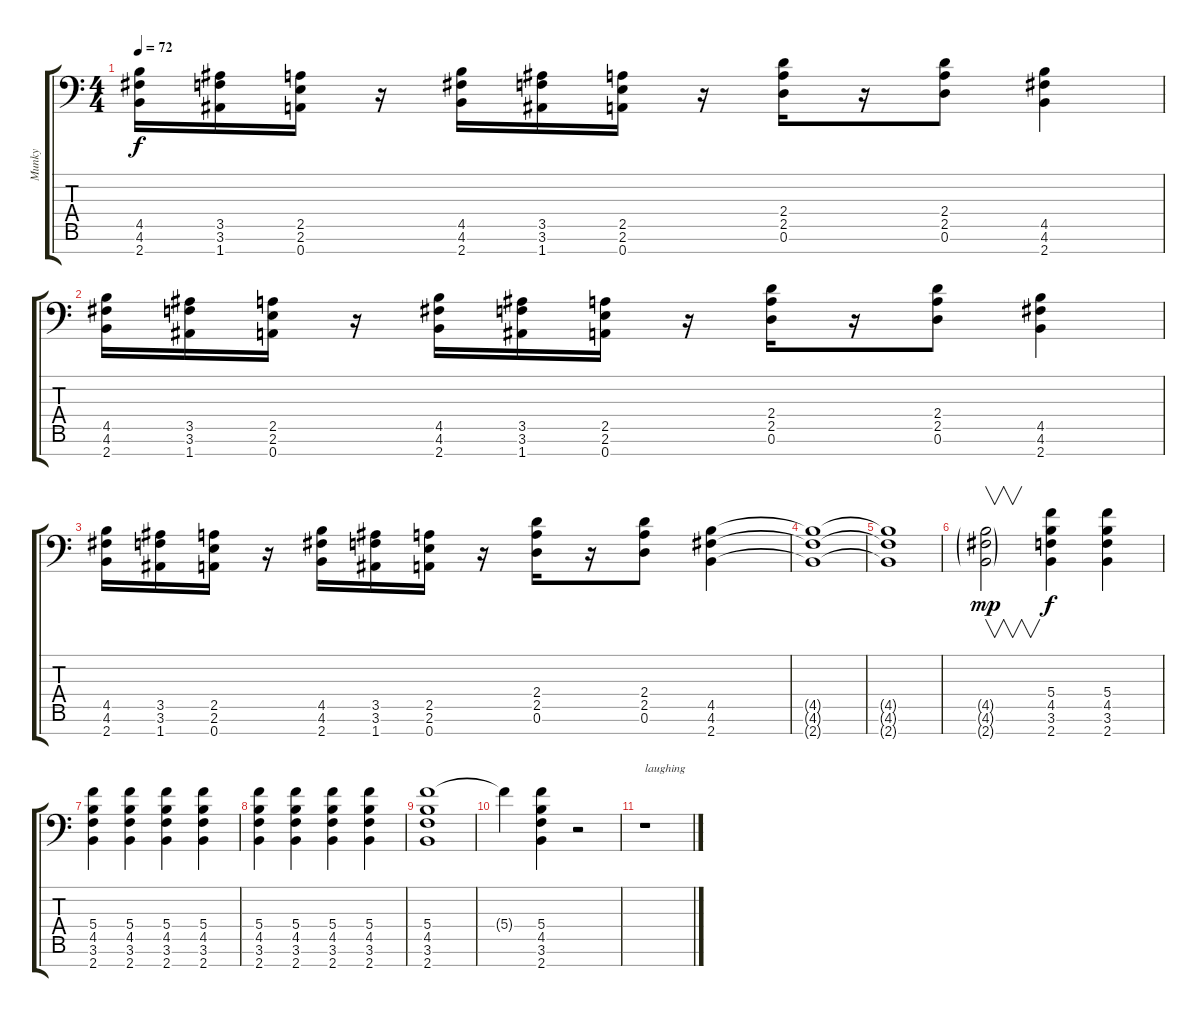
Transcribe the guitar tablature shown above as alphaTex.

\track ("Munky" "Munky") {instrument distortionguitar}
\staff {score tabs}
\tuning (D4 A3 F3 C3 G2 D2 A1) {hide}
\ts (4 4)
\tempo 72
\clef f4
\ks c
(4.5 4.6 2.7).16{dy f} (3.5 3.6 1.7).16 (2.5 2.6 0.7).16 r.16 (4.5 4.6 2.7).16 (3.5 3.6 1.7).16 (2.5 2.6 0.7).16 r.16 (2.4 2.5 0.6).16 r.16 (2.4 2.5 0.6).8 (4.5 4.6 2.7).4 |
(4.5 4.6 2.7).16 (3.5 3.6 1.7).16 (2.5 2.6 0.7).16 r.16 (4.5 4.6 2.7).16 (3.5 3.6 1.7).16 (2.5 2.6 0.7).16 r.16 (2.4 2.5 0.6).16 r.16 (2.4 2.5 0.6).8 (4.5 4.6 2.7).4 |
(4.5 4.6 2.7).16 (3.5 3.6 1.7).16 (2.5 2.6 0.7).16 r.16 (4.5 4.6 2.7).16 (3.5 3.6 1.7).16 (2.5 2.6 0.7).16 r.16 (2.4 2.5 0.6).16 r.16 (2.4 2.5 0.6).8 (4.5 4.6 2.7).4 |
(4.5{t} 4.6{t} 2.7{t}).1 |
(4.5{t} 4.6{t} 2.7{t}).1 |
(4.5{g} 4.6{g} 2.7{g}).2{v dy mp} (5.4 4.5 3.6 2.7).4{dy f volume 12} (5.4 4.5 3.6 2.7).4 |
(5.4 4.5 3.6 2.7).4 (5.4 4.5 3.6 2.7).4 (5.4 4.5 3.6 2.7).4 (5.4 4.5 3.6 2.7).4 |
(5.4 4.5 3.6 2.7).4 (5.4 4.5 3.6 2.7).4 (5.4 4.5 3.6 2.7).4 (5.4 4.5 3.6 2.7).4 |
(5.4 4.5 3.6 2.7).1 |
5.4{t}.4 (5.4 4.5 3.6 2.7).4 r.2 |
r.1{txt "laughing"}
